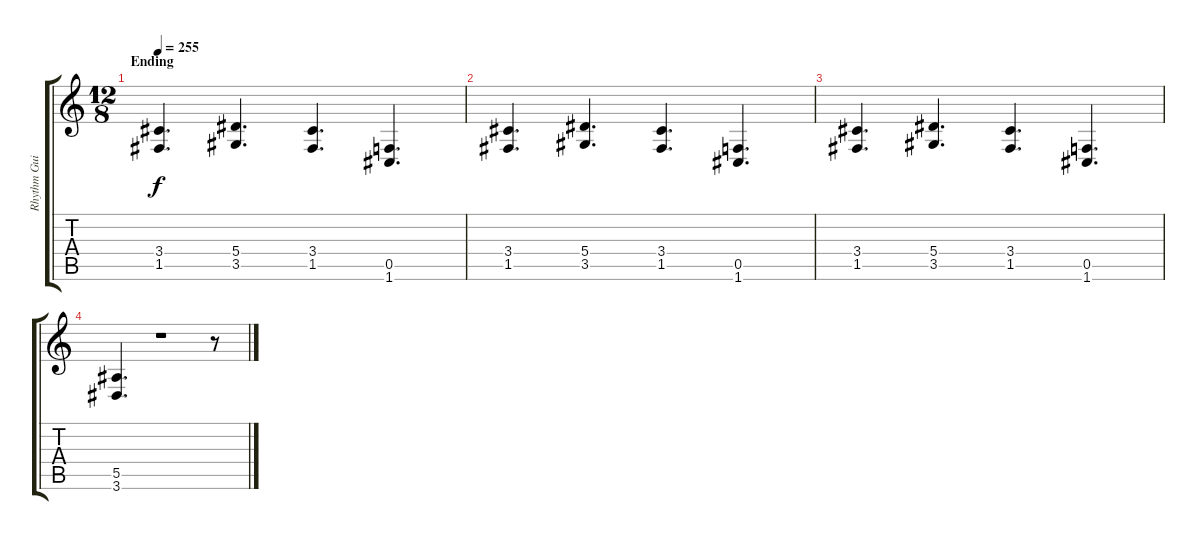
\track ("Rhythm Guitar" "Rhythm Gui") {instrument distortionguitar}
\staff {score tabs}
\tuning (C4 G3 Eb3 Bb2 F2 C2) {hide}
\ts (12 8)
\section ("" "Ending")
\tempo 255
\clef g2
\ks c
(3.4 1.5).4{d dy f} (5.4 3.5).4{d} (3.4 1.5).4{d} (0.5 1.6).4{d} |
(3.4 1.5).4{d} (5.4 3.5).4{d} (3.4 1.5).4{d} (0.5 1.6).4{d} |
(3.4 1.5).4{d} (5.4 3.5).4{d} (3.4 1.5).4{d} (0.5 1.6).4{d} |
(5.5 3.6).4{d} r.1 r.8
